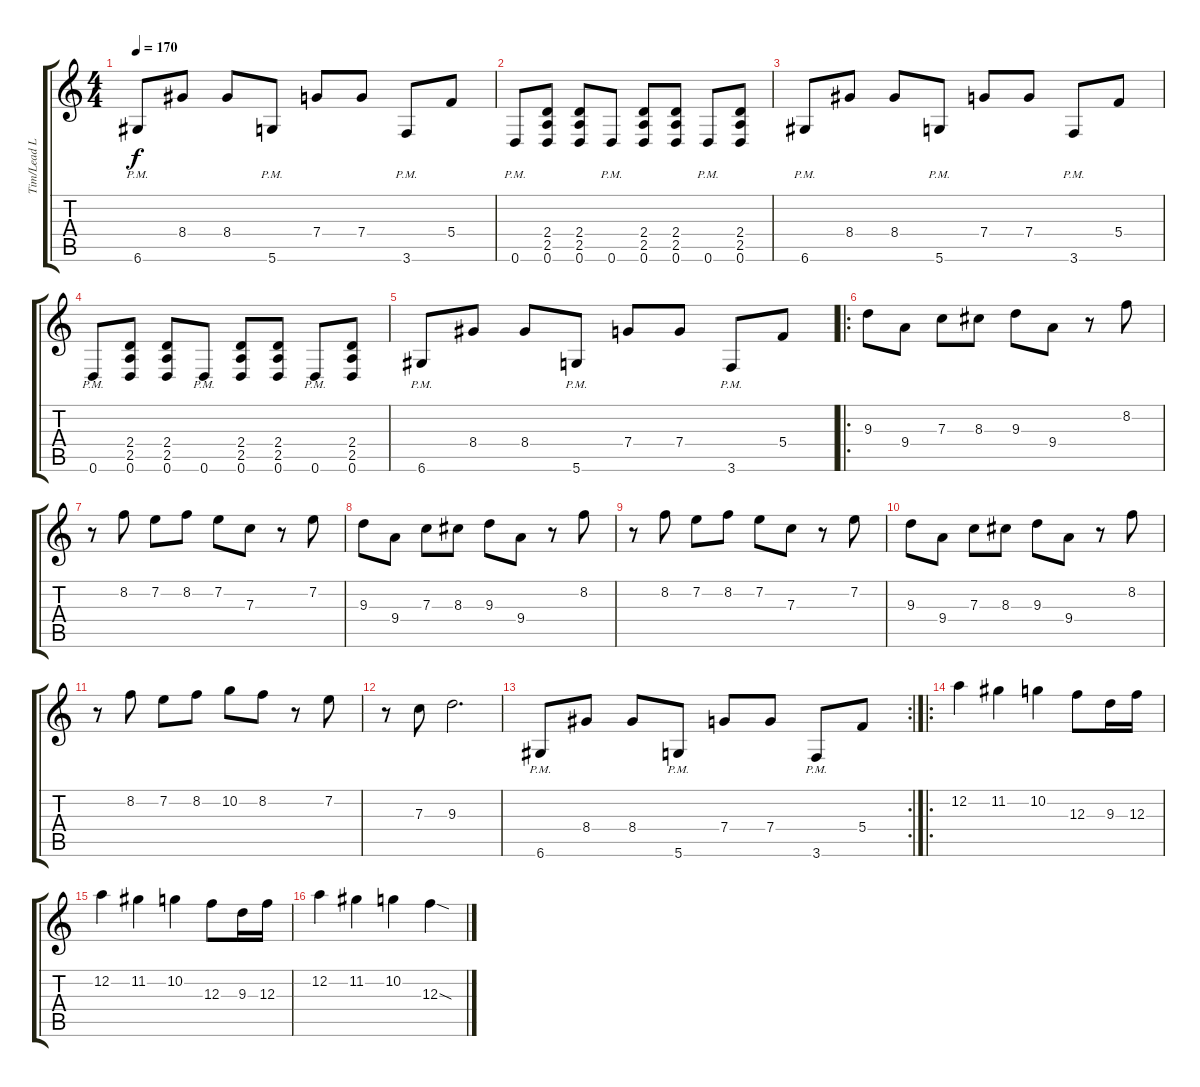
\track ("Tim/Lead L" "Tim/Lead L") {instrument distortionguitar}
\staff {score tabs}
\tuning (D4 A3 F3 C3 G2 D2) {hide}
\ts (4 4)
\tempo 170
\clef g2
\ks c
6.6{pm}.8{dy f} 8.4.8 8.4.8 5.6{pm}.8 7.4.8 7.4.8 3.6{pm}.8 5.4.8 |
0.6{pm}.8 (2.4 2.5 0.6).8 (2.4 2.5 0.6).8 0.6{pm}.8 (2.4 2.5 0.6).8 (2.4 2.5 0.6).8 0.6{pm}.8 (2.4 2.5 0.6).8 |
6.6{pm}.8 8.4.8 8.4.8 5.6{pm}.8 7.4.8 7.4.8 3.6{pm}.8 5.4.8 |
0.6{pm}.8 (2.4 2.5 0.6).8 (2.4 2.5 0.6).8 0.6{pm}.8 (2.4 2.5 0.6).8 (2.4 2.5 0.6).8 0.6{pm}.8 (2.4 2.5 0.6).8 |
6.6{pm}.8 8.4.8 8.4.8 5.6{pm}.8 7.4.8 7.4.8 3.6{pm}.8 5.4.8 |
\ro
9.3.8 9.4.8 7.3.8 8.3.8 9.3.8 9.4.8 r.8 8.2.8 |
r.8 8.2.8 7.2.8 8.2.8 7.2.8 7.3.8 r.8 7.2.8 |
9.3.8 9.4.8 7.3.8 8.3.8 9.3.8 9.4.8 r.8 8.2.8 |
r.8 8.2.8 7.2.8 8.2.8 7.2.8 7.3.8 r.8 7.2.8 |
9.3.8 9.4.8 7.3.8 8.3.8 9.3.8 9.4.8 r.8 8.2.8 |
r.8 8.2.8 7.2.8 8.2.8 10.2.8 8.2.8 r.8 7.2.8 |
r.8 7.3.8 9.3.2{d} |
\rc 2
6.6{pm}.8 8.4.8 8.4.8 5.6{pm}.8 7.4.8 7.4.8 3.6{pm}.8 5.4.8 |
\ro
12.2.4 11.2.4 10.2.4 12.3.8 9.3.16 12.3.16 |
12.2.4 11.2.4 10.2.4 12.3.8 9.3.16 12.3.16 |
12.2.4 11.2.4 10.2.4 12.3{sod}.4
